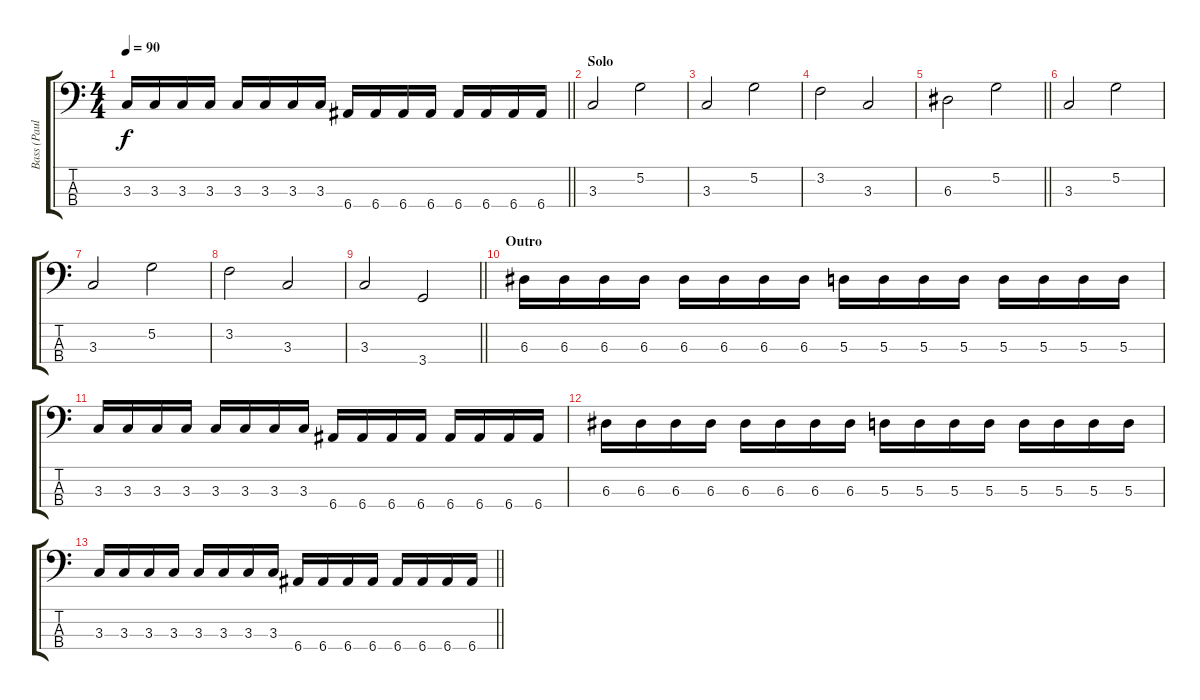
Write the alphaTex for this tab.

\track ("Bass (Paul McCartney)" "Bass (Paul") {instrument electricbassfinger}
\staff {score tabs}
\tuning (G2 D2 A1 E1) {hide}
\ts (4 4)
\tempo 90
\clef f4
\barLineRight lightlight
\ks c
3.3.16{dy f} 3.3.16 3.3.16 3.3.16 3.3.16 3.3.16 3.3.16 3.3.16 6.4.16 6.4.16 6.4.16 6.4.16 6.4.16 6.4.16 6.4.16 6.4.16 |
\section ("" "Solo")
3.3.2 5.2.2 |
3.3.2 5.2.2 |
3.2.2 3.3.2 |
\barLineRight lightlight
6.3.2 5.2.2 |
3.3.2 5.2.2 |
3.3.2 5.2.2 |
3.2.2 3.3.2 |
\barLineRight lightlight
3.3.2 3.4.2 |
\section ("" "Outro")
6.3.16 6.3.16 6.3.16 6.3.16 6.3.16 6.3.16 6.3.16 6.3.16 5.3.16 5.3.16 5.3.16 5.3.16 5.3.16 5.3.16 5.3.16 5.3.16 |
3.3.16 3.3.16 3.3.16 3.3.16 3.3.16 3.3.16 3.3.16 3.3.16 6.4.16 6.4.16 6.4.16 6.4.16 6.4.16 6.4.16 6.4.16 6.4.16 |
6.3.16 6.3.16 6.3.16 6.3.16 6.3.16 6.3.16 6.3.16 6.3.16 5.3.16 5.3.16 5.3.16 5.3.16 5.3.16 5.3.16 5.3.16 5.3.16 |
\barLineRight lightlight
3.3.16 3.3.16 3.3.16 3.3.16 3.3.16 3.3.16 3.3.16 3.3.16 6.4.16 6.4.16 6.4.16 6.4.16 6.4.16 6.4.16 6.4.16 6.4.16
